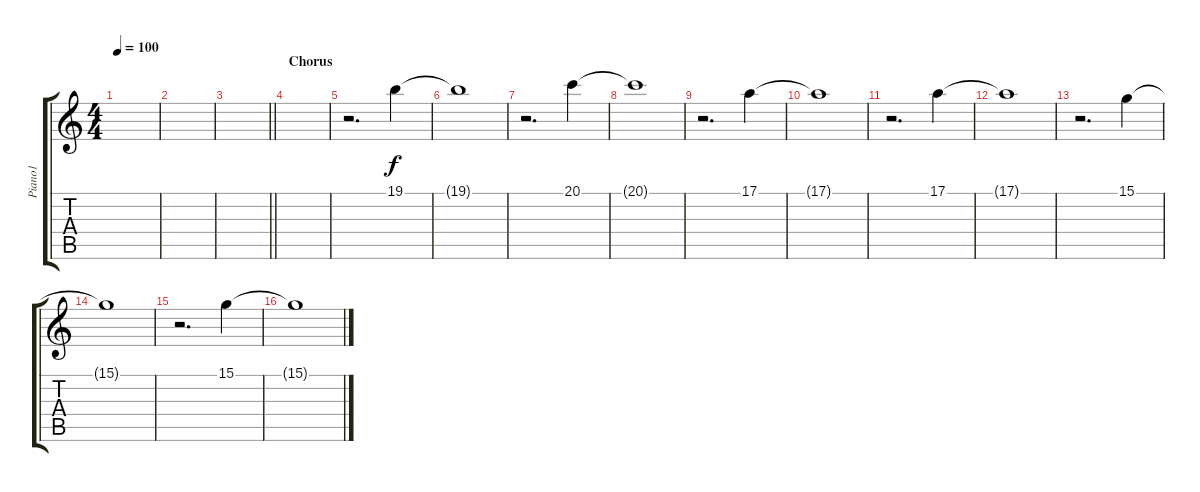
\track ("Piano1" "Piano1") {instrument acousticgrandpiano}
\staff {score tabs}
\tuning (E4 B3 G3 D3 A2 E2) {hide}
\ts (4 4)
\tempo 100
\clef g2
\ks c
|
|
\barLineRight lightlight
|
\section ("" "Chorus")
|
r.2{d} 19.1.4 |
19.1{t}.1 |
r.2{d} 20.1.4 |
20.1{t}.1 |
r.2{d} 17.1.4 |
17.1{t}.1 |
r.2{d} 17.1.4 |
17.1{t}.1 |
r.2{d} 15.1.4 |
15.1{t}.1 |
r.2{d} 15.1.4 |
15.1{t}.1
